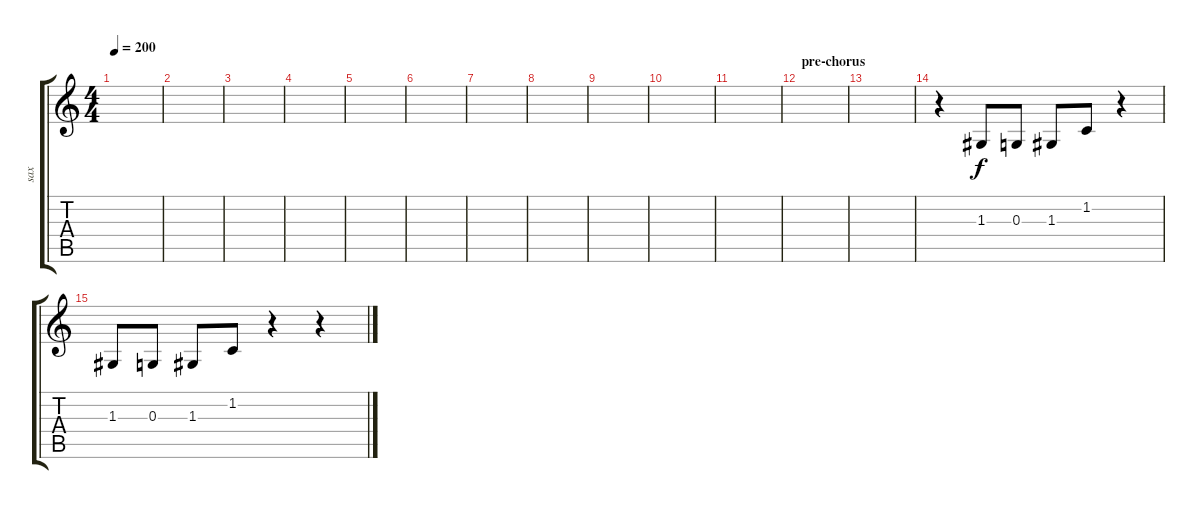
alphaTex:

\track ("sax" "sax") {instrument tenorsax}
\staff {score tabs}
\tuning (E4 B3 G3 D3 A2 E2) {hide}
\ts (4 4)
\tempo 200
\clef g2
\ks c
|
|
|
|
|
|
|
|
|
|
|
\section ("" "pre-chorus")
|
|
r.4 1.3.8 0.3.8 1.3.8 1.2.8 r.4 |
1.3.8 0.3.8 1.3.8 1.2.8 r.4 r.4
